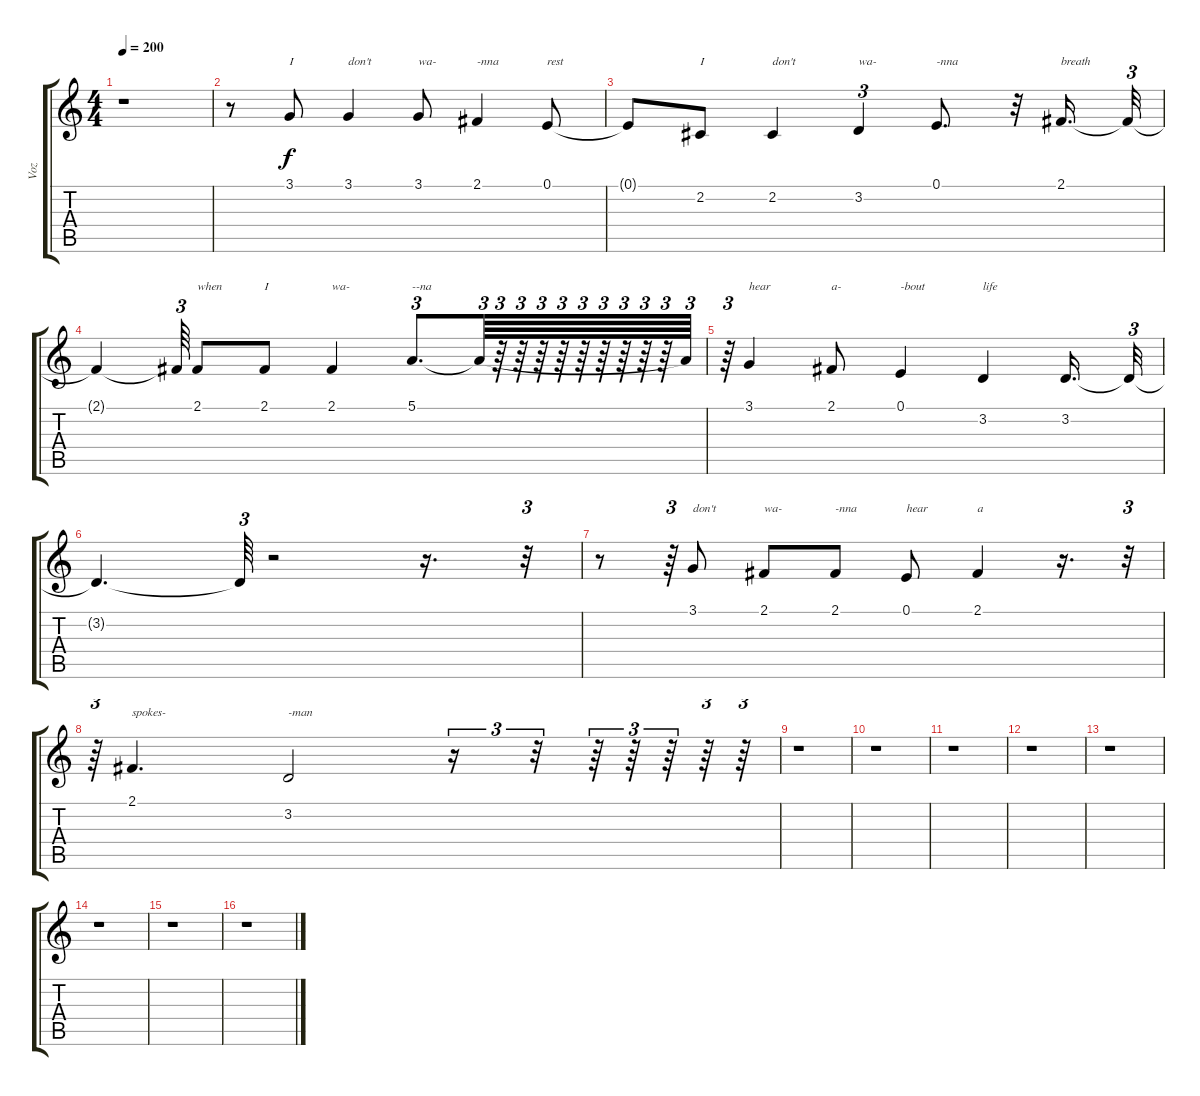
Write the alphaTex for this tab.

\track ("Voz" "Voz") {instrument altosax}
\staff {score tabs}
\tuning (E4 B3 G3 D3 A2 E2) {hide}
\ts (4 4)
\tempo 200
\clef g2
\ks c
r.1{dy f} |
r.8 3.1.8{txt "I"} 3.1.4{txt "don't"} 3.1.8{txt "wa-"} 2.1.4{txt "-nna"} 0.1.8{txt "rest"} |
0.1{t}.8 2.2.8{txt "I"} 2.2.4{txt "don't"} 3.2.4{tu (3 2) txt "wa-"} 0.1.8{d txt "-nna"} r.32 2.1.16{d txt "breath"} 2.1{t}.32{tu (3 2)} |
2.1{t}.4 2.1{t}.64{tu (3 2)} 2.1.8{txt "when"} 2.1.8{txt "I"} 2.1.4{txt "wa-"} 5.1.8{d tu (3 2) txt "--na"} 5.1{t}.64{tu (3 2)} r.64{tu (3 2)} r.64{tu (3 2)} r.64{tu (3 2)} r.64{tu (3 2)} r.64{tu (3 2)} r.64{tu (3 2)} r.64{tu (3 2)} r.64{tu (3 2)} r.64{tu (3 2)} 5.1{t}.64{tu (3 2)} |
r.64{tu (3 2)} 3.1.4{txt "hear"} 2.1.8{txt "a-"} 0.1.4{txt "-bout"} 3.2.4{txt "life"} 3.2.16{d} 3.2{t}.32{tu (3 2)} |
3.2{t}.4{d} 3.2{t}.64{tu (3 2)} r.2 r.16{d} r.32{tu (3 2)} |
r.8 r.64{tu (3 2)} 3.1.8{txt "don't"} 2.1.8{txt "wa-"} 2.1.8{txt "-nna"} 0.1.8{txt "hear"} 2.1.4{txt "a"} r.16{d} r.32{tu (3 2)} |
r.64{tu (3 2)} 2.1.4{d txt "spokes-"} 3.2.2{txt "-man"} r.16{tu (3 2)} r.32{tu (3 2)} r.64{tu (3 2)} r.64{tu (3 2)} r.64{tu (3 2)} r.64{tu (3 2)} r.64{tu (3 2)} |
r.1 |
r.1 |
r.1 |
r.1 |
r.1 |
r.1 |
r.1 |
r.1
